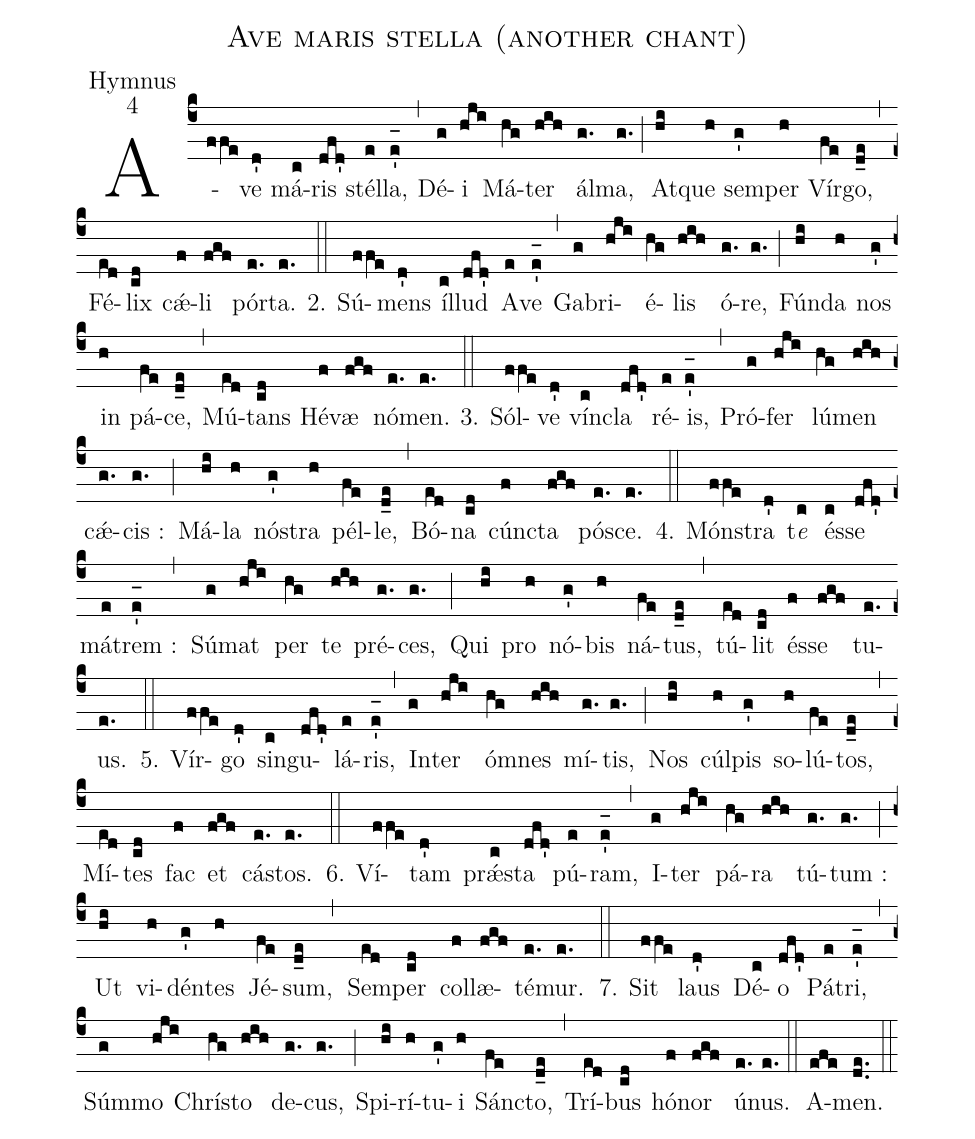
name:Ave maris stella (another chant);
office-part:Hymnus;
mode:4;
%%
(c4) A(ffe)ve(d') má(c)ris(dfd') stél(e)la,(e'_[oh:h]) (,) Dé(g)i(hji) Má(hg)ter(hih) ál(g.)ma,(g.) (;) At(hi)que(h) sem(g')per(h) Vír(fe)go,(d_e) (,) Fé(ed)lix(cd) cǽ(f)li(fgf) pór(e.)ta.(e.) (::)
2. Sú(ffe)mens(d') íl(c)lud(dfd') A(e)ve(e'_[oh:h]) (,) Ga(g)bri(hji)é(hg)lis(hih) ó(g.)re,(g.) (;) Fún(hi)da(h) nos(g') in(h) pá(fe)ce,(d_e) (,) Mú(ed)tans(cd) Hé(f)væ(fgf) nó(e.)men.(e.) (::)
3. Sól(ffe)ve(d') vín(c)cla(dfd') ré(e)is,(e'_[oh:h]) (,) Pró(g)fer(hji) lú(hg)men(hih) cǽ(g.)cis :(g.) (;) Má(hi)la(h) nó(g')stra(h) pél(fe)le,(d_e) (,) Bó(ed)na(cd) cún(f)cta(fgf) pó(e.)sce.(e.) (::)
4. Món(ffe)stra(d') t<i>e</i>(c) és(c)se(dfd') má(e)trem :(e'_[oh:h]) (,) Sú(g)mat(hji) per(hg) te(hih) pré(g.)ces,(g.) (;) Qui(hi) pro(h) nó(g')bis(h) ná(fe)tus,(d_e) (,) tú(ed)lit(cd) és(f)se(fgf) tu(e.)us.(e.) (::)
5. Vír(ffe)go(d') sin(c)gu(dfd')lá(e)ris,(e'_[oh:h]) (,) In(g)ter(hji) ó(hg)mnes(hih) mí(g.)tis,(g.) (;) Nos(hi) cúl(h)pis(g') so(h)lú(fe)tos,(d_e) (,) Mí(ed)tes(cd) fac(f) et(fgf) cá(e.)stos.(e.) (::)
6. Ví(ffe)tam(d') prǽ(c)sta(dfd') pú(e)ram,(e'_[oh:h]) (,) I(g)ter(hji) pá(hg)ra(hih) tú(g.)tum :(g.) (;) Ut(hi) vi(h)dén(g')tes(h) Jé(fe)sum,(d_e) (,) Sem(ed)per(cd) col(f)læ(fgf)té(e.)mur.(e.) (::)
7. Sit(ffe) laus(d') Dé(c)o(dfd') Pá(e)tri,(e'_[oh:h]) (,) Súm(g)mo(hji) Chrí(hg)sto(hih) de(g.)cus,(g.) (;) Spi(hi)rí(h)tu(g')i(h) Sán(fe)cto,(d_e) (,) Trí(ed)bus(cd) hó(f)nor(fgf) ú(e.)nus.(e.) (::)
A(efe)men.(de..) (::)
